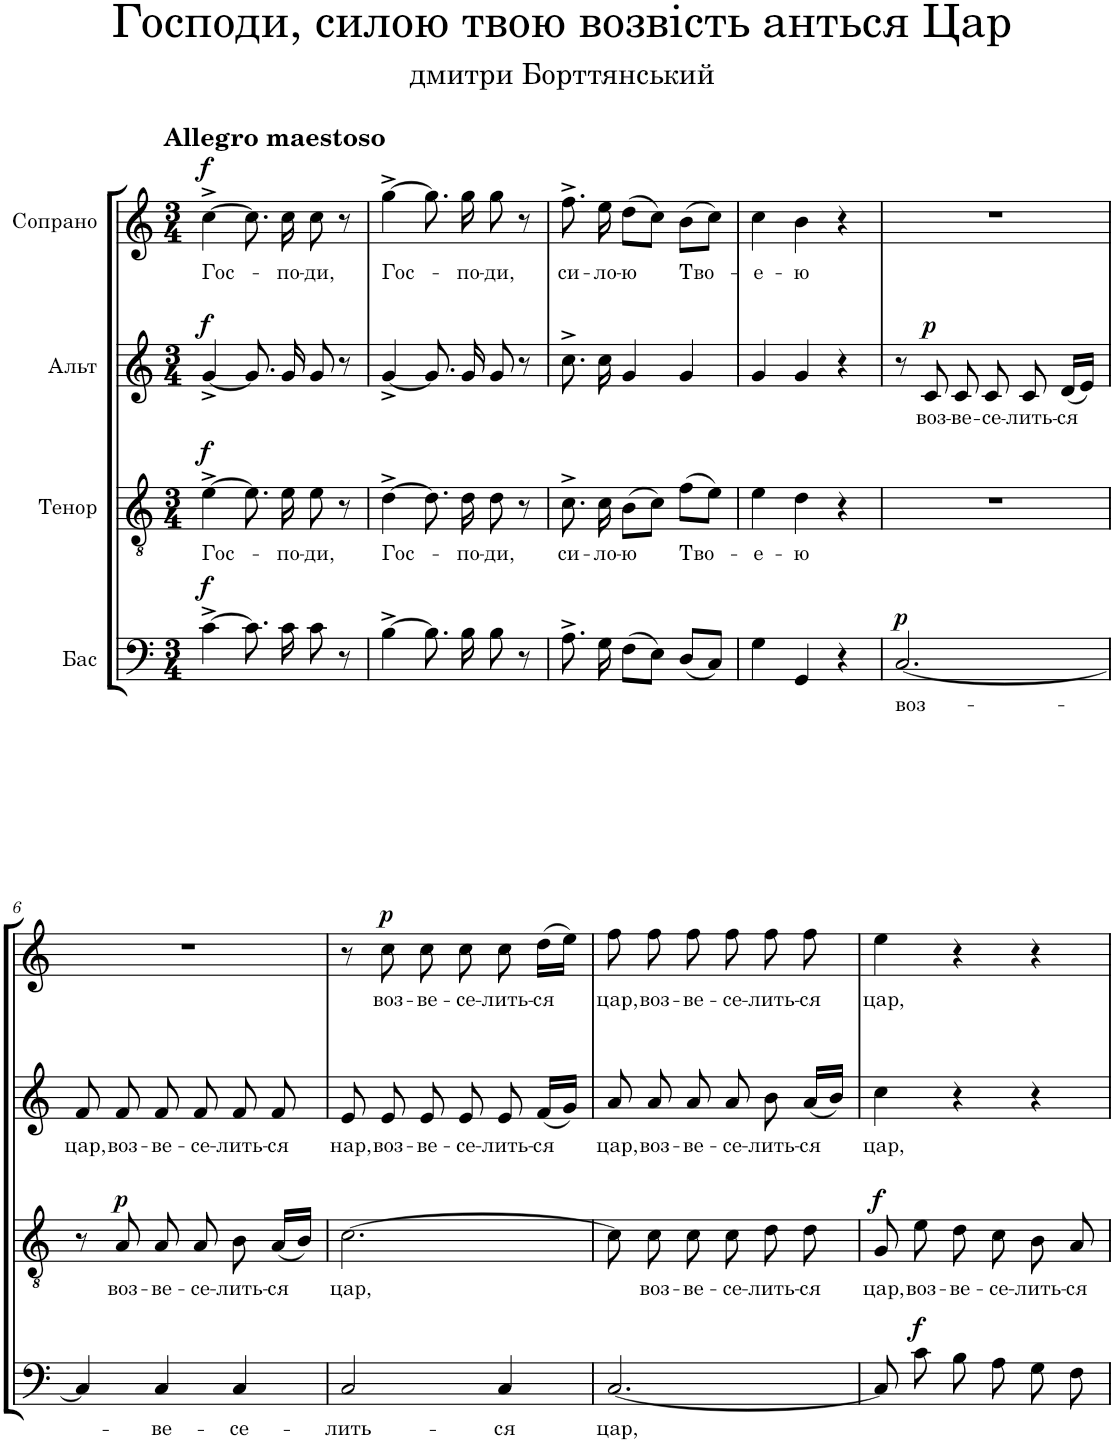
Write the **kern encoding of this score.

**kern	**text	**dynam	**kern	**text	**dynam	**kern	**text	**dynam	**kern	**text	**dynam
*part4	*part4	*part4	*part3	*part3	*part3	*part2	*part2	*part2	*part1	*part1	*part1
*staff4	*staff4	*staff4	*staff3	*staff3	*staff3	*staff2	*staff2	*staff2	*staff1	*staff1	*staff1
*I"Бас	*	*	*I"Тенор	*	*	*I"Альт	*	*	*I"Сопрано	*	*
*clefF4	*	*	*clefGv2	*	*	*clefG2	*	*	*clefG2	*	*
*k[]	*	*	*k[]	*	*	*k[]	*	*	*k[]	*	*
*M3/4	*	*	*M3/4	*	*	*M3/4	*	*	*M3/4	*	*
=1	=1	=1	=1	=1	=1	=1	=1	=1	=1	=1	=1
!	!	!	!	!	!	!	!	!	!LO:TX:a:B:t=Allegro maestoso	!	!
!	!	!LO:DY:a	!	!LO:LY:b	!LO:DY:a	!	!	!LO:DY:a	!	!LO:LY:b	!LO:DY:a
[4c^\	.	f	[4e^\	Гос-	f	[4g^/	.	f	[4cc^\	Гос-	f
8.c\]	.	.	8.e\]	.	.	8.g/]	.	.	8.cc\]	.	.
!	!	!	!	!LO:LY:b	!	!	!	!	!	!LO:LY:b	!
16c\	.	.	16e\	-по-	.	16g/	.	.	16cc\	-по-	.
!	!	!	!	!LO:LY:b	!	!	!	!	!	!LO:LY:b	!
8c\	.	.	8e\	-ди,	.	8g/	.	.	8cc\	-ди,	.
8r	.	.	8r	.	.	8r	.	.	8r	.	.
=2	=2	=2	=2	=2	=2	=2	=2	=2	=2	=2	=2
!	!	!	!	!LO:LY:b	!	!	!	!	!	!LO:LY:b	!
[4B^\	.	.	[4d^\	Гос-	.	[4g^/	.	.	[4gg^\	Гос-	.
8.B\]	.	.	8.d\]	.	.	8.g/]	.	.	8.gg\]	.	.
!	!	!	!	!LO:LY:b	!	!	!	!	!	!LO:LY:b	!
16B\	.	.	16d\	-по-	.	16g/	.	.	16gg\	-по-	.
!	!	!	!	!LO:LY:b	!	!	!	!	!	!LO:LY:b	!
8B\	.	.	8d\	-ди,	.	8g/	.	.	8gg\	-ди,	.
8r	.	.	8r	.	.	8r	.	.	8r	.	.
=3	=3	=3	=3	=3	=3	=3	=3	=3	=3	=3	=3
!	!	!	!	!LO:LY:b	!	!	!	!	!	!LO:LY:b	!
8.A^\	.	.	8.c^\	си-	.	8.cc^\	.	.	8.ff^\	си-	.
!	!	!	!	!LO:LY:b	!	!	!	!	!	!LO:LY:b	!
16G\	.	.	16c\	-ло-	.	16cc\	.	.	16ee\	-ло-	.
!	!	!	!	!LO:LY:b	!	!	!	!	!	!LO:LY:b	!
(8F\L	.	.	(8B\L	-ю	.	4g/	.	.	(8dd\L	-ю	.
8E\J)	.	.	8c\J)	.	.	.	.	.	8cc\J)	.	.
!	!	!	!	!LO:LY:b	!	!	!	!	!	!LO:LY:b	!
(8D/L	.	.	(8f\L	Тво-	.	4g/	.	.	(8b\L	Тво-	.
8C/J)	.	.	8e\J)	.	.	.	.	.	8cc\J)	.	.
=4	=4	=4	=4	=4	=4	=4	=4	=4	=4	=4	=4
!	!	!	!	!LO:LY:b	!	!	!	!	!	!LO:LY:b	!
4G\	.	.	4e\	-е-	.	4g/	.	.	4cc\	-е-	.
!	!	!	!	!LO:LY:b	!	!	!	!	!	!LO:LY:b	!
4GG/	.	.	4d\	-ю	.	4g/	.	.	4b\	-ю	.
4r	.	.	4r	.	.	4r	.	.	4r	.	.
=5	=5	=5	=5	=5	=5	=5	=5	=5	=5	=5	=5
!	!LO:LY:b	!LO:DY:a	!	!	!	!	!	!	!	!	!
[2.C/	воз-	p	2.r	.	.	8r	.	.	2.r	.	.
!	!	!	!	!	!	!	!LO:LY:b	!LO:DY:a	!	!	!
.	.	.	.	.	.	8c/	воз-	p	.	.	.
!	!	!	!	!	!	!	!LO:LY:b	!	!	!	!
.	.	.	.	.	.	8c/	-ве-	.	.	.	.
!	!	!	!	!	!	!	!LO:LY:b	!	!	!	!
.	.	.	.	.	.	8c/	-се-	.	.	.	.
!	!	!	!	!	!	!	!LO:LY:b	!	!	!	!
.	.	.	.	.	.	8c/	-лить-	.	.	.	.
!	!	!	!	!	!	!	!LO:LY:b	!	!	!	!
.	.	.	.	.	.	(16d/LL	-ся	.	.	.	.
.	.	.	.	.	.	16e/JJ)	.	.	.	.	.
!!LO:LB:g=z
=6	=6	=6	=6	=6	=6	=6	=6	=6	=6	=6	=6
!	!	!	!	!	!	!	!LO:LY:b	!	!	!	!
4C/]	.	.	8r	.	.	8f/	цар,	.	2.r	.	.
!	!	!	!	!LO:LY:b	!LO:DY:a	!	!LO:LY:b	!	!	!	!
.	.	.	8A/	воз-	p	8f/	воз-	.	.	.	.
!	!LO:LY:b	!	!	!LO:LY:b	!	!	!LO:LY:b	!	!	!	!
4C/	-ве-	.	8A/	-ве-	.	8f/	-ве-	.	.	.	.
!	!	!	!	!LO:LY:b	!	!	!LO:LY:b	!	!	!	!
.	.	.	8A/	-се-	.	8f/	-се-	.	.	.	.
!	!LO:LY:b	!	!	!LO:LY:b	!	!	!LO:LY:b	!	!	!	!
4C/	-се-	.	8B\	-лить-	.	8f/	-лить-	.	.	.	.
!	!	!	!	!LO:LY:b	!	!	!LO:LY:b	!	!	!	!
.	.	.	(16A/LL	-ся	.	8f/	-ся	.	.	.	.
.	.	.	16B/JJ)	.	.	.	.	.	.	.	.
=7	=7	=7	=7	=7	=7	=7	=7	=7	=7	=7	=7
!	!LO:LY:b	!	!	!LO:LY:b	!	!	!LO:LY:b	!	!	!	!
2C/	-лить-	.	[2.c\	цар,	.	8e/	нар,	.	8r	.	.
!	!	!	!	!	!	!	!LO:LY:b	!	!	!LO:LY:b	!LO:DY:a
.	.	.	.	.	.	8e/	воз-	.	8cc\	воз-	p
!	!	!	!	!	!	!	!LO:LY:b	!	!	!LO:LY:b	!
.	.	.	.	.	.	8e/	-ве-	.	8cc\	-ве-	.
!	!	!	!	!	!	!	!LO:LY:b	!	!	!LO:LY:b	!
.	.	.	.	.	.	8e/	-се-	.	8cc\	-се-	.
!	!LO:LY:b	!	!	!	!	!	!LO:LY:b	!	!	!LO:LY:b	!
4C/	-ся	.	.	.	.	8e/	-лить-	.	8cc\	-лить-	.
!	!	!	!	!	!	!	!LO:LY:b	!	!	!LO:LY:b	!
.	.	.	.	.	.	(16f/LL	-ся	.	(16dd\LL	-ся	.
.	.	.	.	.	.	16g/JJ)	.	.	16ee\JJ)	.	.
=8	=8	=8	=8	=8	=8	=8	=8	=8	=8	=8	=8
!	!LO:LY:b	!	!	!	!	!	!LO:LY:b	!	!	!LO:LY:b	!
[2.C/	цар,	.	8c\]	.	.	8a/	цар,	.	8ff\	цар,	.
!	!	!	!	!LO:LY:b	!	!	!LO:LY:b	!	!	!LO:LY:b	!
.	.	.	8c\	воз-	.	8a/	воз-	.	8ff\	воз-	.
!	!	!	!	!LO:LY:b	!	!	!LO:LY:b	!	!	!LO:LY:b	!
.	.	.	8c\	-ве-	.	8a/	-ве-	.	8ff\	-ве-	.
!	!	!	!	!LO:LY:b	!	!	!LO:LY:b	!	!	!LO:LY:b	!
.	.	.	8c\	-се-	.	8a/	-се-	.	8ff\	-се-	.
!	!	!	!	!LO:LY:b	!	!	!LO:LY:b	!	!	!LO:LY:b	!
.	.	.	8d\	-лить-	.	8b\	-лить-	.	8ff\	-лить-	.
!	!	!	!	!LO:LY:b	!	!	!LO:LY:b	!	!	!LO:LY:b	!
.	.	.	8d\	-ся	.	(16a/LL	-ся	.	8ff\	-ся	.
.	.	.	.	.	.	16b/JJ)	.	.	.	.	.
=9	=9	=9	=9	=9	=9	=9	=9	=9	=9	=9	=9
!	!	!	!	!LO:LY:b	!LO:DY:a	!	!LO:LY:b	!	!	!LO:LY:b	!
8C/]	.	.	8G/	цар,	f	4cc\	цар,	.	4ee\	цар,	.
!	!	!LO:DY:a	!	!LO:LY:b	!	!	!	!	!	!	!
8c\	.	f	8e\	воз-	.	.	.	.	.	.	.
!	!	!	!	!LO:LY:b	!	!	!	!	!	!	!
8B\	.	.	8d\	-ве-	.	4r	.	.	4r	.	.
!	!	!	!	!LO:LY:b	!	!	!	!	!	!	!
8A\	.	.	8c\	-се-	.	.	.	.	.	.	.
!	!	!	!	!LO:LY:b	!	!	!	!	!	!	!
8G\	.	.	8B\	-лить-	.	4r	.	.	4r	.	.
!	!	!	!	!LO:LY:b	!	!	!	!	!	!	!
8F\	.	.	8A/	-ся	.	.	.	.	.	.	.
=	=	=	=	=	=	=	=	=	=	=	=
*-	*-	*-	*-	*-	*-	*-	*-	*-	*-	*-	*-
